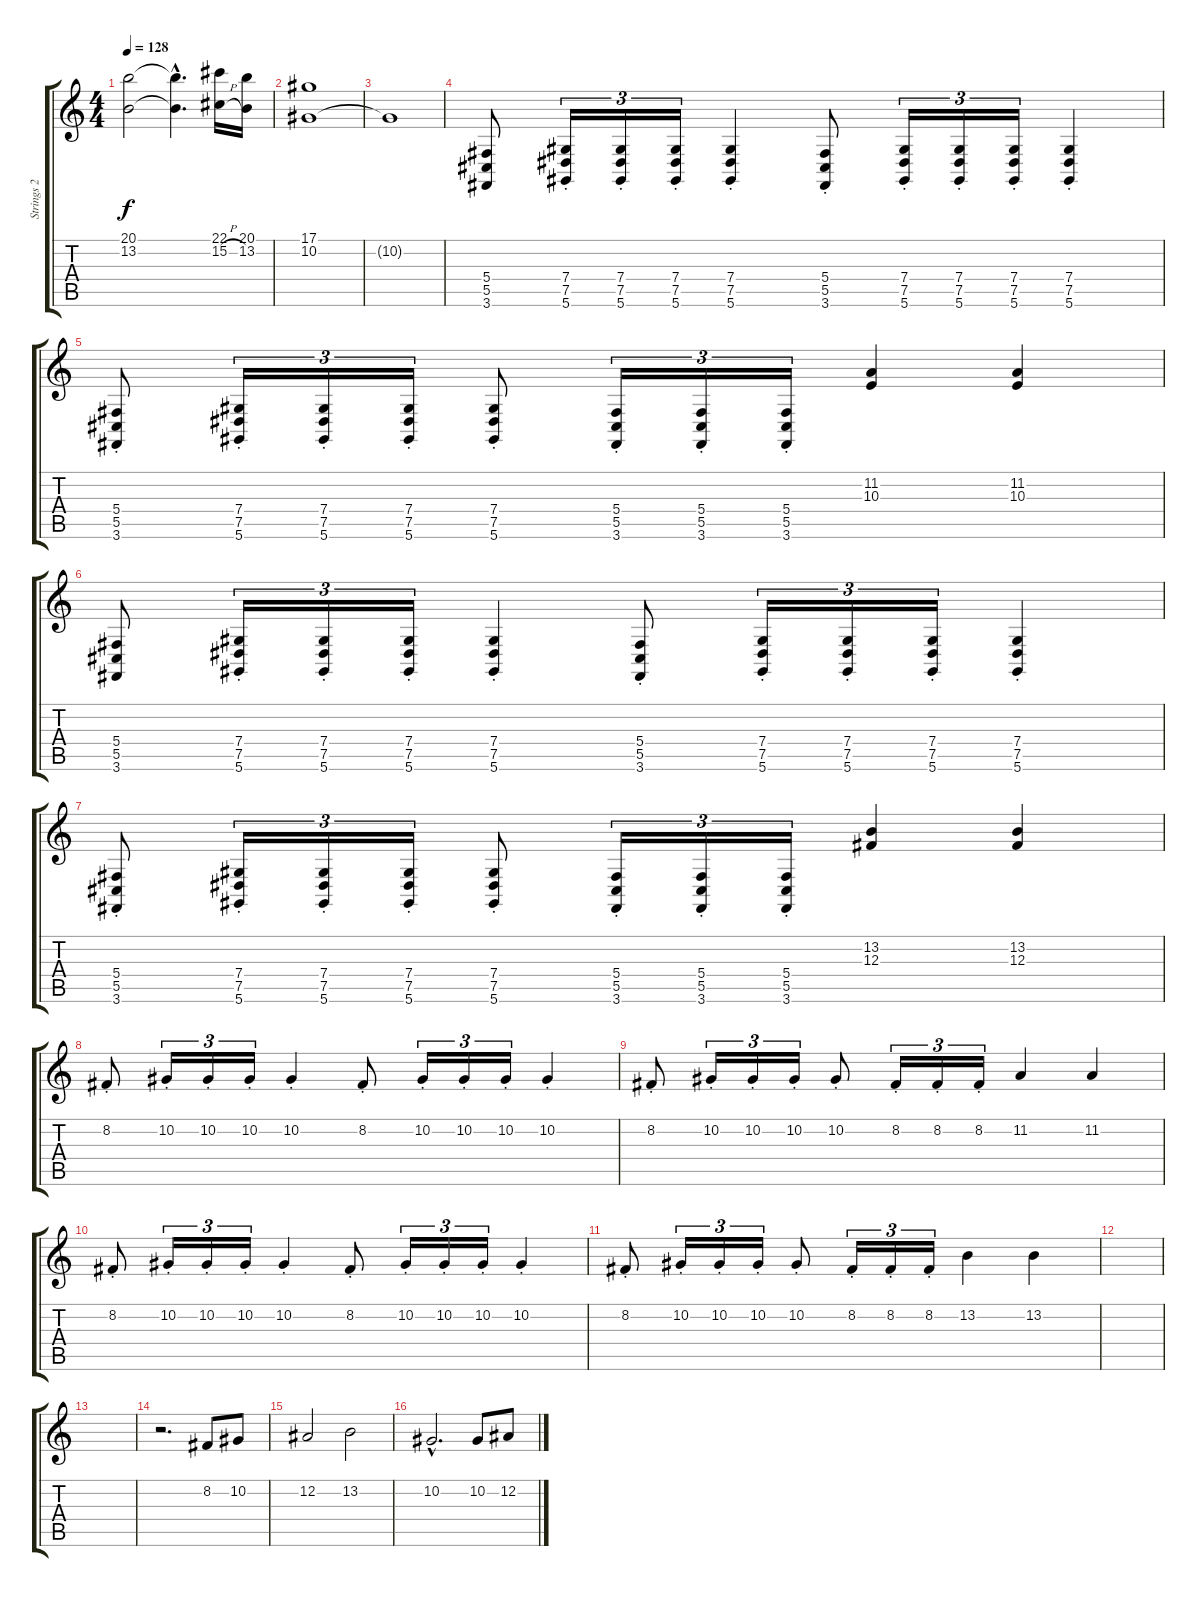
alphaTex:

\track ("Strings 2" "Strings 2") {instrument stringensemble1}
\staff {score tabs}
\tuning (Eb4 Bb3 Gb3 Db3 Ab2 Eb2) {hide}
\ts (4 4)
\tempo 128
\clef g2
\ks c
(20.1 13.2).2{dy f} (20.1{hac t} 13.2{hac t}).4{d} (22.1 15.2{h}).16 (20.1 13.2).16 |
(17.1 10.2).1 |
10.2{t}.1 |
\section ("" "")
(5.4 5.5 3.6).8{volume 13 balance 14 instrument stringensemble1} (7.4{st} 7.5{st} 5.6{st}).16{tu (3 2)} (7.4{st} 7.5{st} 5.6{st}).16{tu (3 2)} (7.4{st} 7.5{st} 5.6{st}).16{tu (3 2)} (7.4{st} 7.5{st} 5.6{st}).4 (5.4{st} 5.5{st} 3.6{st}).8 (7.4{st} 7.5{st} 5.6{st}).16{tu (3 2)} (7.4{st} 7.5{st} 5.6{st}).16{tu (3 2)} (7.4{st} 7.5{st} 5.6{st}).16{tu (3 2)} (7.4{st} 7.5{st} 5.6{st}).4 |
(5.4{st} 5.5{st} 3.6{st}).8 (7.4{st} 7.5{st} 5.6{st}).16{tu (3 2)} (7.4{st} 7.5{st} 5.6{st}).16{tu (3 2)} (7.4{st} 7.5{st} 5.6{st}).16{tu (3 2)} (7.4{st} 7.5{st} 5.6{st}).8 (5.4{st} 5.5{st} 3.6{st}).16{tu (3 2)} (5.4{st} 5.5{st} 3.6{st}).16{tu (3 2)} (5.4{st} 5.5{st} 3.6{st}).16{tu (3 2)} (11.2 10.3).4 (11.2 10.3).4 |
(5.4 5.5 3.6).8 (7.4{st} 7.5{st} 5.6{st}).16{tu (3 2)} (7.4{st} 7.5{st} 5.6{st}).16{tu (3 2)} (7.4{st} 7.5{st} 5.6{st}).16{tu (3 2)} (7.4{st} 7.5{st} 5.6{st}).4 (5.4{st} 5.5{st} 3.6{st}).8 (7.4{st} 7.5{st} 5.6{st}).16{tu (3 2)} (7.4{st} 7.5{st} 5.6{st}).16{tu (3 2)} (7.4{st} 7.5{st} 5.6{st}).16{tu (3 2)} (7.4{st} 7.5{st} 5.6{st}).4 |
(5.4{st} 5.5{st} 3.6{st}).8 (7.4{st} 7.5{st} 5.6{st}).16{tu (3 2)} (7.4{st} 7.5{st} 5.6{st}).16{tu (3 2)} (7.4{st} 7.5{st} 5.6{st}).16{tu (3 2)} (7.4{st} 7.5{st} 5.6{st}).8 (5.4{st} 5.5{st} 3.6{st}).16{tu (3 2)} (5.4{st} 5.5{st} 3.6{st}).16{tu (3 2)} (5.4{st} 5.5{st} 3.6{st}).16{tu (3 2)} (13.2 12.3).4 (13.2 12.3).4 |
8.2{st}.8{volume 16 instrument trumpet} 10.2{st}.16{tu (3 2)} 10.2{st}.16{tu (3 2)} 10.2{st}.16{tu (3 2)} 10.2{st}.4 8.2{st}.8 10.2{st}.16{tu (3 2)} 10.2{st}.16{tu (3 2)} 10.2{st}.16{tu (3 2)} 10.2{st}.4 |
8.2{st}.8 10.2{st}.16{tu (3 2)} 10.2{st}.16{tu (3 2)} 10.2{st}.16{tu (3 2)} 10.2{st}.8 8.2{st}.16{tu (3 2)} 8.2{st}.16{tu (3 2)} 8.2{st}.16{tu (3 2)} 11.2.4 11.2.4 |
8.2{st}.8 10.2{st}.16{tu (3 2)} 10.2{st}.16{tu (3 2)} 10.2{st}.16{tu (3 2)} 10.2{st}.4 8.2{st}.8 10.2{st}.16{tu (3 2)} 10.2{st}.16{tu (3 2)} 10.2{st}.16{tu (3 2)} 10.2{st}.4 |
8.2{st}.8 10.2{st}.16{tu (3 2)} 10.2{st}.16{tu (3 2)} 10.2{st}.16{tu (3 2)} 10.2{st}.8 8.2{st}.16{tu (3 2)} 8.2{st}.16{tu (3 2)} 8.2{st}.16{tu (3 2)} 13.2.4 13.2.4 |
\section ("" "")
|
|
r.2{d} 8.2.8{volume 14 balance 14 instrument stringensemble1} 10.2.8 |
12.2.2 13.2.2 |
10.2{hac}.2{d} 10.2.8 12.2.8
